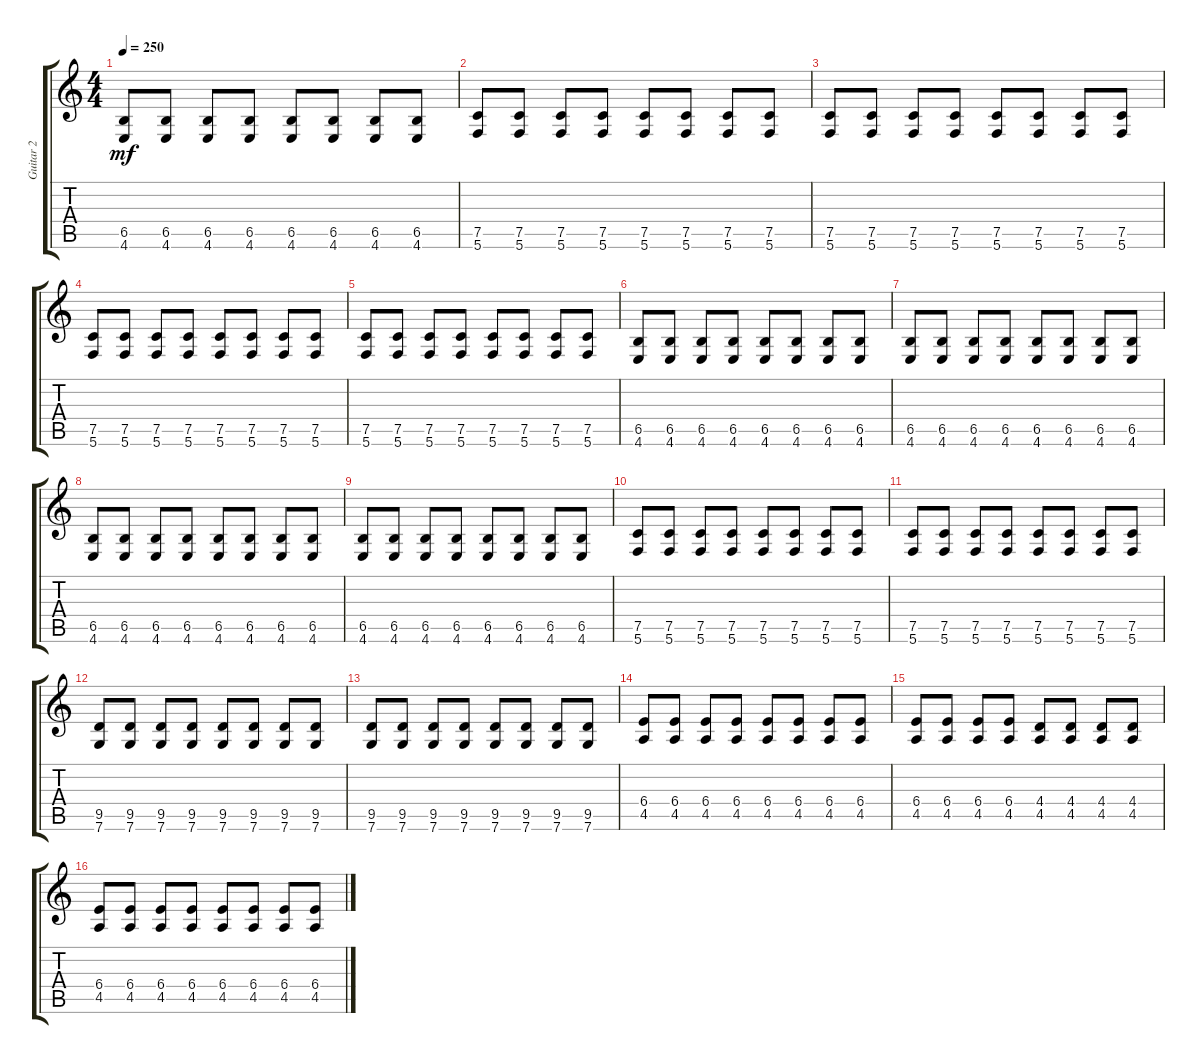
\track ("Guitar 2" "Guitar 2") {instrument distortionguitar}
\staff {score tabs}
\tuning (C4 G3 Eb3 Bb2 F2 C2) {hide}
\ts (4 4)
\tempo 250
\clef g2
\ks c
(6.5 4.6).8{dy mf} (6.5 4.6).8 (6.5 4.6).8 (6.5 4.6).8 (6.5 4.6).8 (6.5 4.6).8 (6.5 4.6).8 (6.5 4.6).8 |
(7.5 5.6).8 (7.5 5.6).8 (7.5 5.6).8 (7.5 5.6).8 (7.5 5.6).8 (7.5 5.6).8 (7.5 5.6).8 (7.5 5.6).8 |
(7.5 5.6).8 (7.5 5.6).8 (7.5 5.6).8 (7.5 5.6).8 (7.5 5.6).8 (7.5 5.6).8 (7.5 5.6).8 (7.5 5.6).8 |
(7.5 5.6).8 (7.5 5.6).8 (7.5 5.6).8 (7.5 5.6).8 (7.5 5.6).8 (7.5 5.6).8 (7.5 5.6).8 (7.5 5.6).8 |
(7.5 5.6).8 (7.5 5.6).8 (7.5 5.6).8 (7.5 5.6).8 (7.5 5.6).8 (7.5 5.6).8 (7.5 5.6).8 (7.5 5.6).8 |
(6.5 4.6).8 (6.5 4.6).8 (6.5 4.6).8 (6.5 4.6).8 (6.5 4.6).8 (6.5 4.6).8 (6.5 4.6).8 (6.5 4.6).8 |
(6.5 4.6).8 (6.5 4.6).8 (6.5 4.6).8 (6.5 4.6).8 (6.5 4.6).8 (6.5 4.6).8 (6.5 4.6).8 (6.5 4.6).8 |
(6.5 4.6).8 (6.5 4.6).8 (6.5 4.6).8 (6.5 4.6).8 (6.5 4.6).8 (6.5 4.6).8 (6.5 4.6).8 (6.5 4.6).8 |
(6.5 4.6).8 (6.5 4.6).8 (6.5 4.6).8 (6.5 4.6).8 (6.5 4.6).8 (6.5 4.6).8 (6.5 4.6).8 (6.5 4.6).8 |
(7.5 5.6).8 (7.5 5.6).8 (7.5 5.6).8 (7.5 5.6).8 (7.5 5.6).8 (7.5 5.6).8 (7.5 5.6).8 (7.5 5.6).8 |
(7.5 5.6).8 (7.5 5.6).8 (7.5 5.6).8 (7.5 5.6).8 (7.5 5.6).8 (7.5 5.6).8 (7.5 5.6).8 (7.5 5.6).8 |
(9.5 7.6).8 (9.5 7.6).8 (9.5 7.6).8 (9.5 7.6).8 (9.5 7.6).8 (9.5 7.6).8 (9.5 7.6).8 (9.5 7.6).8 |
(9.5 7.6).8 (9.5 7.6).8 (9.5 7.6).8 (9.5 7.6).8 (9.5 7.6).8 (9.5 7.6).8 (9.5 7.6).8 (9.5 7.6).8 |
(6.4 4.5).8 (6.4 4.5).8 (6.4 4.5).8 (6.4 4.5).8 (6.4 4.5).8 (6.4 4.5).8 (6.4 4.5).8 (6.4 4.5).8 |
(6.4 4.5).8 (6.4 4.5).8 (6.4 4.5).8 (6.4 4.5).8 (4.4 4.5).8 (4.4 4.5).8 (4.4 4.5).8 (4.4 4.5).8 |
(6.4 4.5).8 (6.4 4.5).8 (6.4 4.5).8 (6.4 4.5).8 (6.4 4.5).8 (6.4 4.5).8 (6.4 4.5).8 (6.4 4.5).8
